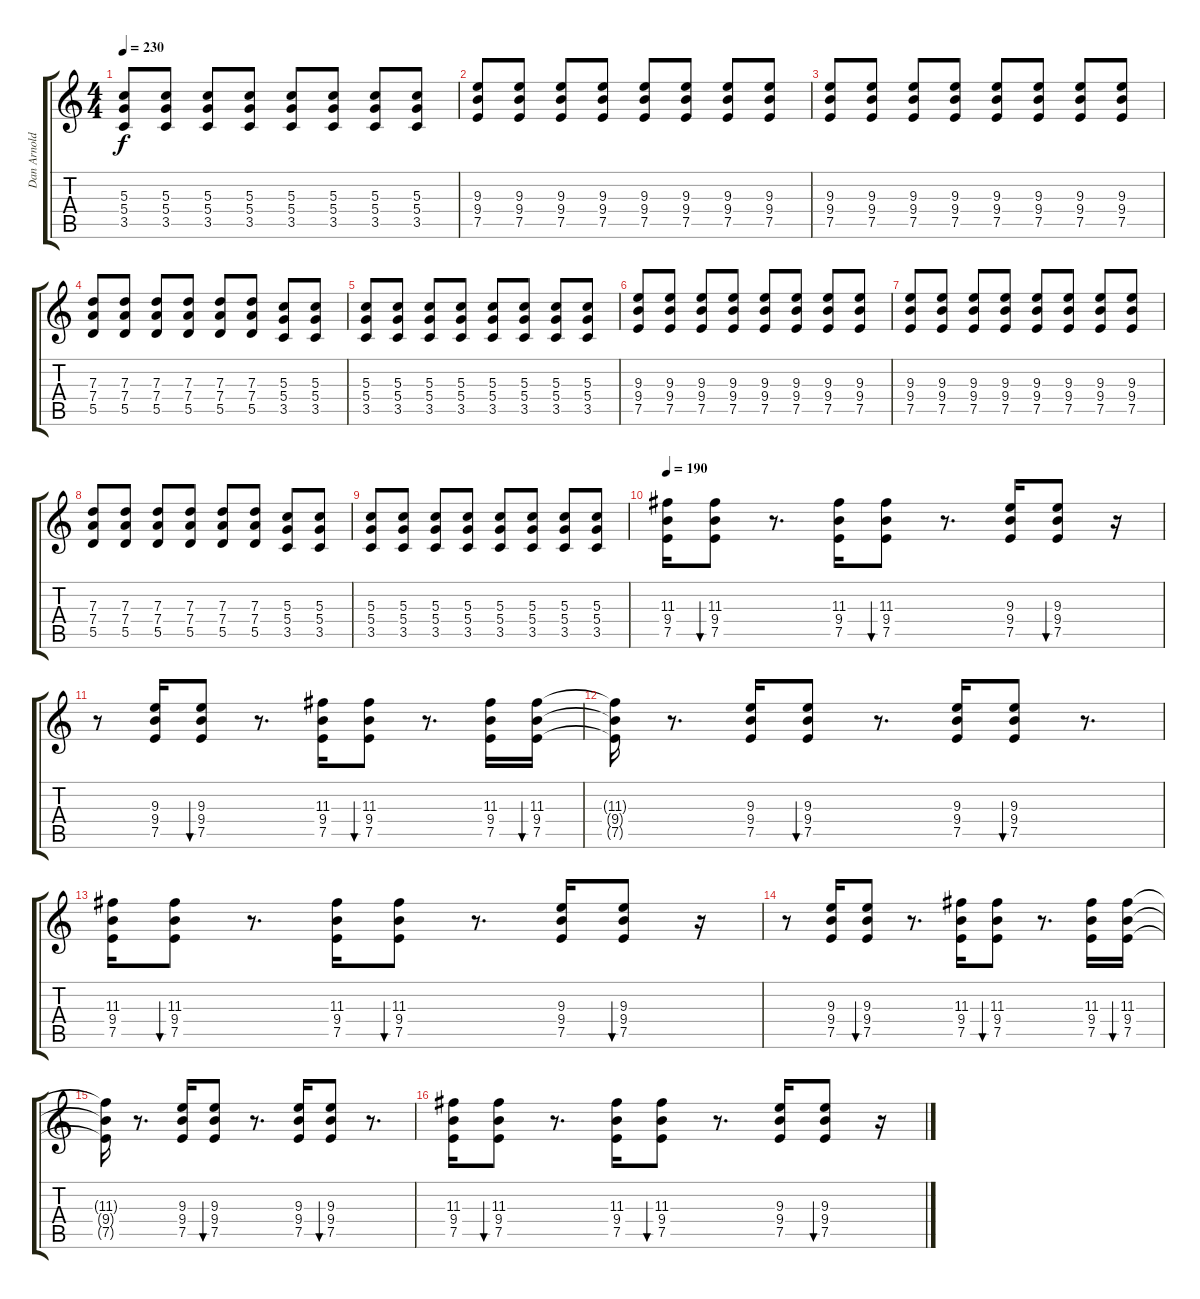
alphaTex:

\track ("Dan Arnold" "Dan Arnold") {instrument overdrivenguitar}
\staff {score tabs}
\tuning (E4 B3 G3 D3 A2 D2) {hide}
\ts (4 4)
\tempo 230
\clef g2
\ks c
(5.3 5.4 3.5).8{dy f} (5.3 5.4 3.5).8 (5.3 5.4 3.5).8 (5.3 5.4 3.5).8 (5.3 5.4 3.5).8 (5.3 5.4 3.5).8 (5.3 5.4 3.5).8 (5.3 5.4 3.5).8 |
(9.3 9.4 7.5).8 (9.3 9.4 7.5).8 (9.3 9.4 7.5).8 (9.3 9.4 7.5).8 (9.3 9.4 7.5).8 (9.3 9.4 7.5).8 (9.3 9.4 7.5).8 (9.3 9.4 7.5).8 |
(9.3 9.4 7.5).8 (9.3 9.4 7.5).8 (9.3 9.4 7.5).8 (9.3 9.4 7.5).8 (9.3 9.4 7.5).8 (9.3 9.4 7.5).8 (9.3 9.4 7.5).8 (9.3 9.4 7.5).8 |
(7.3 7.4 5.5).8 (7.3 7.4 5.5).8 (7.3 7.4 5.5).8 (7.3 7.4 5.5).8 (7.3 7.4 5.5).8 (7.3 7.4 5.5).8 (5.3 5.4 3.5).8 (5.3 5.4 3.5).8 |
(5.3 5.4 3.5).8 (5.3 5.4 3.5).8 (5.3 5.4 3.5).8 (5.3 5.4 3.5).8 (5.3 5.4 3.5).8 (5.3 5.4 3.5).8 (5.3 5.4 3.5).8 (5.3 5.4 3.5).8 |
(9.3 9.4 7.5).8 (9.3 9.4 7.5).8 (9.3 9.4 7.5).8 (9.3 9.4 7.5).8 (9.3 9.4 7.5).8 (9.3 9.4 7.5).8 (9.3 9.4 7.5).8 (9.3 9.4 7.5).8 |
(9.3 9.4 7.5).8 (9.3 9.4 7.5).8 (9.3 9.4 7.5).8 (9.3 9.4 7.5).8 (9.3 9.4 7.5).8 (9.3 9.4 7.5).8 (9.3 9.4 7.5).8 (9.3 9.4 7.5).8 |
(7.3 7.4 5.5).8 (7.3 7.4 5.5).8 (7.3 7.4 5.5).8 (7.3 7.4 5.5).8 (7.3 7.4 5.5).8 (7.3 7.4 5.5).8 (5.3 5.4 3.5).8 (5.3 5.4 3.5).8 |
(5.3 5.4 3.5).8 (5.3 5.4 3.5).8 (5.3 5.4 3.5).8 (5.3 5.4 3.5).8 (5.3 5.4 3.5).8 (5.3 5.4 3.5).8 (5.3 5.4 3.5).8 (5.3 5.4 3.5).8 |
\tempo 190
(11.3 9.4 7.5).16{balance 8} (11.3 9.4 7.5).8{bu 120} r.8{d} (11.3 9.4 7.5).16 (11.3 9.4 7.5).8{bu 120} r.8{d} (9.3 9.4 7.5).16 (9.3 9.4 7.5).8{bu 120} r.16 |
r.8 (9.3 9.4 7.5).16 (9.3 9.4 7.5).8{bu 120} r.8{d} (11.3 9.4 7.5).16 (11.3 9.4 7.5).8{bu 120} r.8{d} (11.3 9.4 7.5).16 (11.3 9.4 7.5).16{bu 120} |
(11.3{t} 9.4{t} 7.5{t}).16 r.8{d} (9.3 9.4 7.5).16 (9.3 9.4 7.5).8{bu 120} r.8{d} (9.3 9.4 7.5).16 (9.3 9.4 7.5).8{bu 120} r.8{d} |
(11.3 9.4 7.5).16{balance 3} (11.3 9.4 7.5).8{bu 120} r.8{d} (11.3 9.4 7.5).16 (11.3 9.4 7.5).8{bu 120} r.8{d} (9.3 9.4 7.5).16 (9.3 9.4 7.5).8{bu 120} r.16 |
r.8 (9.3 9.4 7.5).16 (9.3 9.4 7.5).8{bu 120} r.8{d} (11.3 9.4 7.5).16 (11.3 9.4 7.5).8{bu 120} r.8{d} (11.3 9.4 7.5).16 (11.3 9.4 7.5).16{bu 120} |
(11.3{t} 9.4{t} 7.5{t}).16 r.8{d} (9.3 9.4 7.5).16 (9.3 9.4 7.5).8{bu 120} r.8{d} (9.3 9.4 7.5).16 (9.3 9.4 7.5).8{bu 120} r.8{d} |
(11.3 9.4 7.5).16 (11.3 9.4 7.5).8{bu 120} r.8{d} (11.3 9.4 7.5).16 (11.3 9.4 7.5).8{bu 120} r.8{d} (9.3 9.4 7.5).16 (9.3 9.4 7.5).8{bu 120} r.16
